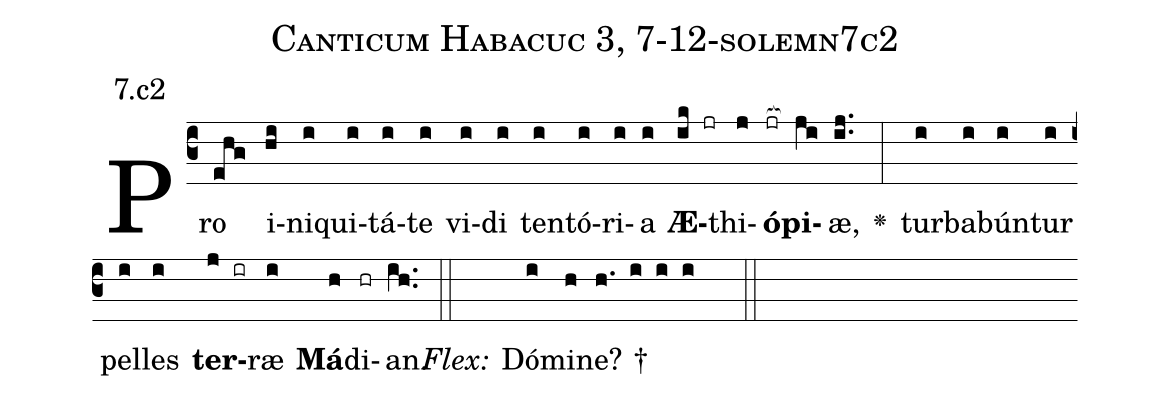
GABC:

name: Canticum Habacuc 3, 7-12-solemn7c2;
annotation: 7.c2;
%%
(c3)Pro(ehg) i(hi)ni(i)qui(i)tá(i)te(i) vi(i)di(i) ten(i)tó(i)ri(i)a(i) <b>Æ</b>(ik jr)thi(j)<b>ó</b>(jr[ocb:1{])<b>pi</b>(ji[ocb:0}])æ,(ij..) <v>\greheightstar</v>(:) tur(i)ba(i)bún(i)tur(i) pel(i)les(i) <b>ter</b>(j ir)ræ(i) <b>Má</b>(h)di(hr)an.(ih..) (::)
<i>Flex:</i>()  Dó(i)mi(h)ne? †(h. i i i  ::)

%E(i) u(i) o(j) u(i) a(h) e.(ih..) (::)
